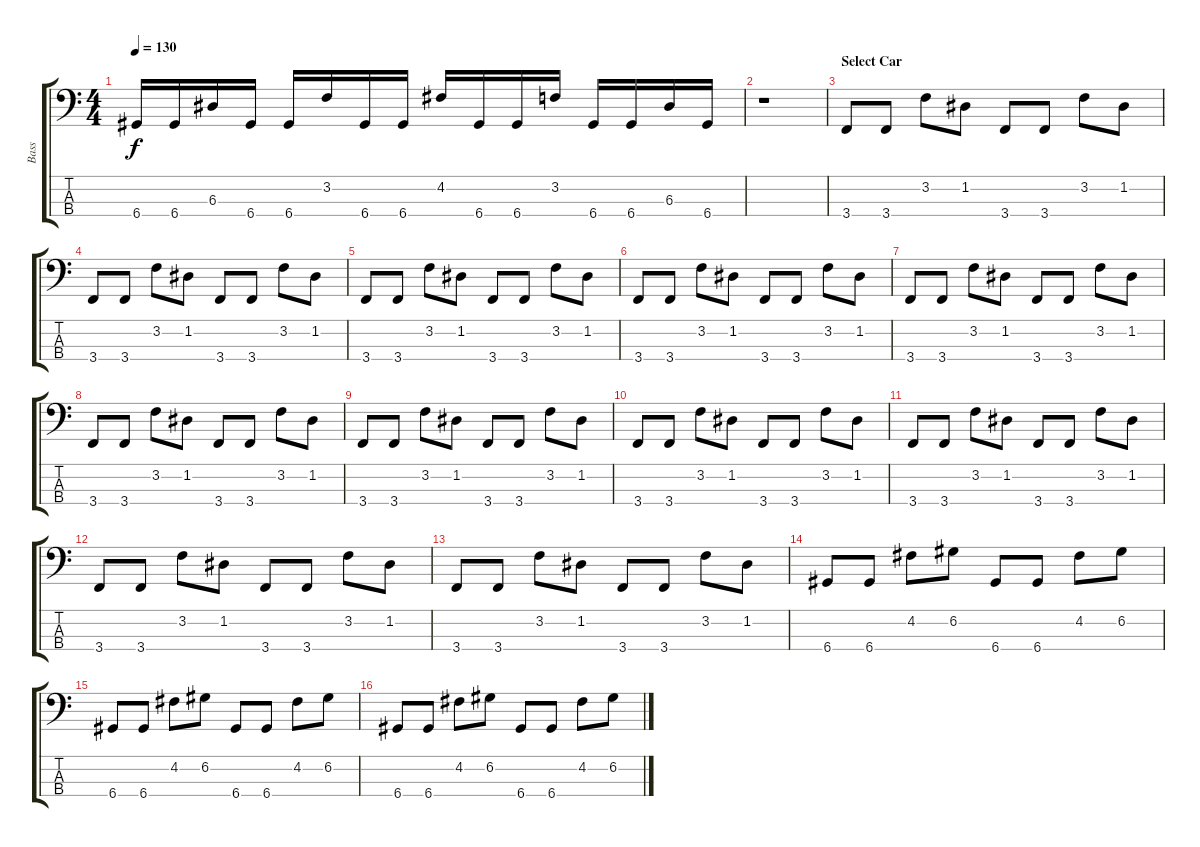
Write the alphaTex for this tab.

\track ("Bass" "Bass") {instrument synthbass1}
\staff {score tabs}
\tuning (G2 D2 A1 D1) {hide}
\ts (4 4)
\tempo 130
\clef f4
\ks c
6.4.16{dy f} 6.4.16 6.3.16 6.4.16 6.4.16 3.2.16 6.4.16 6.4.16 4.2.16 6.4.16 6.4.16 3.2.16 6.4.16 6.4.16 6.3.16 6.4.16 |
r.1 |
\section ("" "Select Car")
3.4.8 3.4.8 3.2.8 1.2.8 3.4.8 3.4.8 3.2.8 1.2.8 |
3.4.8 3.4.8 3.2.8 1.2.8 3.4.8 3.4.8 3.2.8 1.2.8 |
3.4.8 3.4.8 3.2.8 1.2.8 3.4.8 3.4.8 3.2.8 1.2.8 |
3.4.8 3.4.8 3.2.8 1.2.8 3.4.8 3.4.8 3.2.8 1.2.8 |
3.4.8 3.4.8 3.2.8 1.2.8 3.4.8 3.4.8 3.2.8 1.2.8 |
3.4.8 3.4.8 3.2.8 1.2.8 3.4.8 3.4.8 3.2.8 1.2.8 |
3.4.8 3.4.8 3.2.8 1.2.8 3.4.8 3.4.8 3.2.8 1.2.8 |
3.4.8 3.4.8 3.2.8 1.2.8 3.4.8 3.4.8 3.2.8 1.2.8 |
3.4.8 3.4.8 3.2.8 1.2.8 3.4.8 3.4.8 3.2.8 1.2.8 |
3.4.8 3.4.8 3.2.8 1.2.8 3.4.8 3.4.8 3.2.8 1.2.8 |
3.4.8 3.4.8 3.2.8 1.2.8 3.4.8 3.4.8 3.2.8 1.2.8 |
6.4.8 6.4.8 4.2.8 6.2.8 6.4.8 6.4.8 4.2.8 6.2.8 |
6.4.8 6.4.8 4.2.8 6.2.8 6.4.8 6.4.8 4.2.8 6.2.8 |
6.4.8 6.4.8 4.2.8 6.2.8 6.4.8 6.4.8 4.2.8 6.2.8
